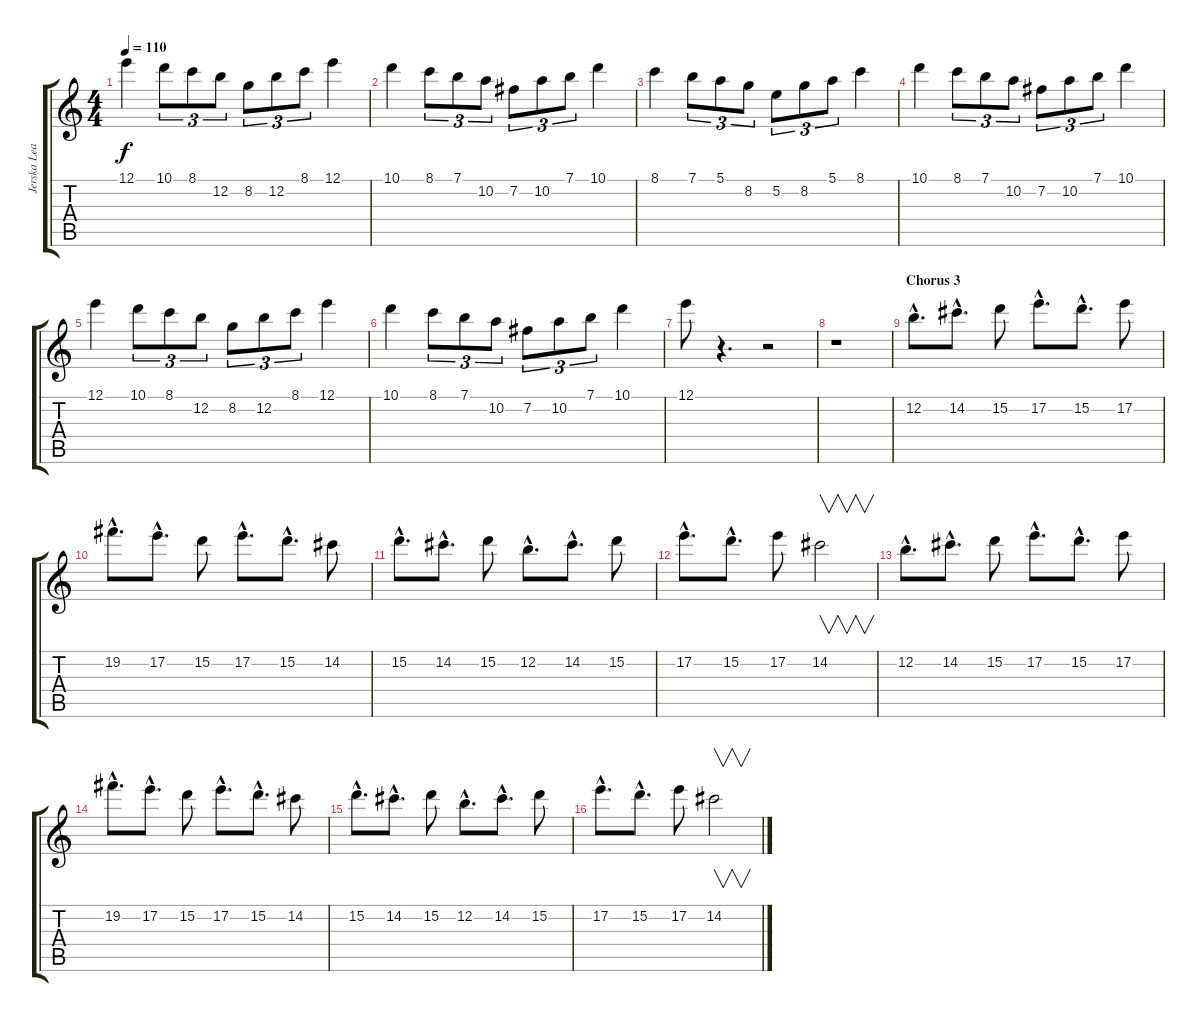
\track ("Jerska Lead" "Jerska Lea") {instrument distortionguitar}
\staff {score tabs}
\tuning (E4 B3 G3 D3 A2 E2) {hide}
\ts (4 4)
\tempo 110
\clef g2
\ks c
12.1.4{dy f} 10.1.8{tu (3 2)} 8.1.8{tu (3 2)} 12.2.8{tu (3 2)} 8.2.8{tu (3 2)} 12.2.8{tu (3 2)} 8.1.8{tu (3 2)} 12.1.4 |
10.1.4 8.1.8{tu (3 2)} 7.1.8{tu (3 2)} 10.2.8{tu (3 2)} 7.2.8{tu (3 2)} 10.2.8{tu (3 2)} 7.1.8{tu (3 2)} 10.1.4 |
8.1.4 7.1.8{tu (3 2)} 5.1.8{tu (3 2)} 8.2.8{tu (3 2)} 5.2.8{tu (3 2)} 8.2.8{tu (3 2)} 5.1.8{tu (3 2)} 8.1.4 |
10.1.4 8.1.8{tu (3 2)} 7.1.8{tu (3 2)} 10.2.8{tu (3 2)} 7.2.8{tu (3 2)} 10.2.8{tu (3 2)} 7.1.8{tu (3 2)} 10.1.4 |
12.1.4 10.1.8{tu (3 2)} 8.1.8{tu (3 2)} 12.2.8{tu (3 2)} 8.2.8{tu (3 2)} 12.2.8{tu (3 2)} 8.1.8{tu (3 2)} 12.1.4 |
10.1.4 8.1.8{tu (3 2)} 7.1.8{tu (3 2)} 10.2.8{tu (3 2)} 7.2.8{tu (3 2)} 10.2.8{tu (3 2)} 7.1.8{tu (3 2)} 10.1.4 |
12.1.8 r.4{d} r.2 |
r.1 |
\section ("" "Chorus 3")
12.2{hac}.8{d} 14.2{hac}.8{d} 15.2.8 17.2{hac}.8{d} 15.2{hac}.8{d} 17.2.8 |
19.2{hac}.8{d} 17.2{hac}.8{d} 15.2.8 17.2{hac}.8{d} 15.2{hac}.8{d} 14.2.8 |
15.2{hac}.8{d} 14.2{hac}.8{d} 15.2.8 12.2{hac}.8{d} 14.2{hac}.8{d} 15.2.8 |
17.2{hac}.8{d} 15.2{hac}.8{d} 17.2.8 14.2.2{v} |
12.2{hac}.8{d} 14.2{hac}.8{d} 15.2.8 17.2{hac}.8{d} 15.2{hac}.8{d} 17.2.8 |
19.2{hac}.8{d} 17.2{hac}.8{d} 15.2.8 17.2{hac}.8{d} 15.2{hac}.8{d} 14.2.8 |
15.2{hac}.8{d} 14.2{hac}.8{d} 15.2.8 12.2{hac}.8{d} 14.2{hac}.8{d} 15.2.8 |
17.2{hac}.8{d} 15.2{hac}.8{d} 17.2.8 14.2.2{v}
